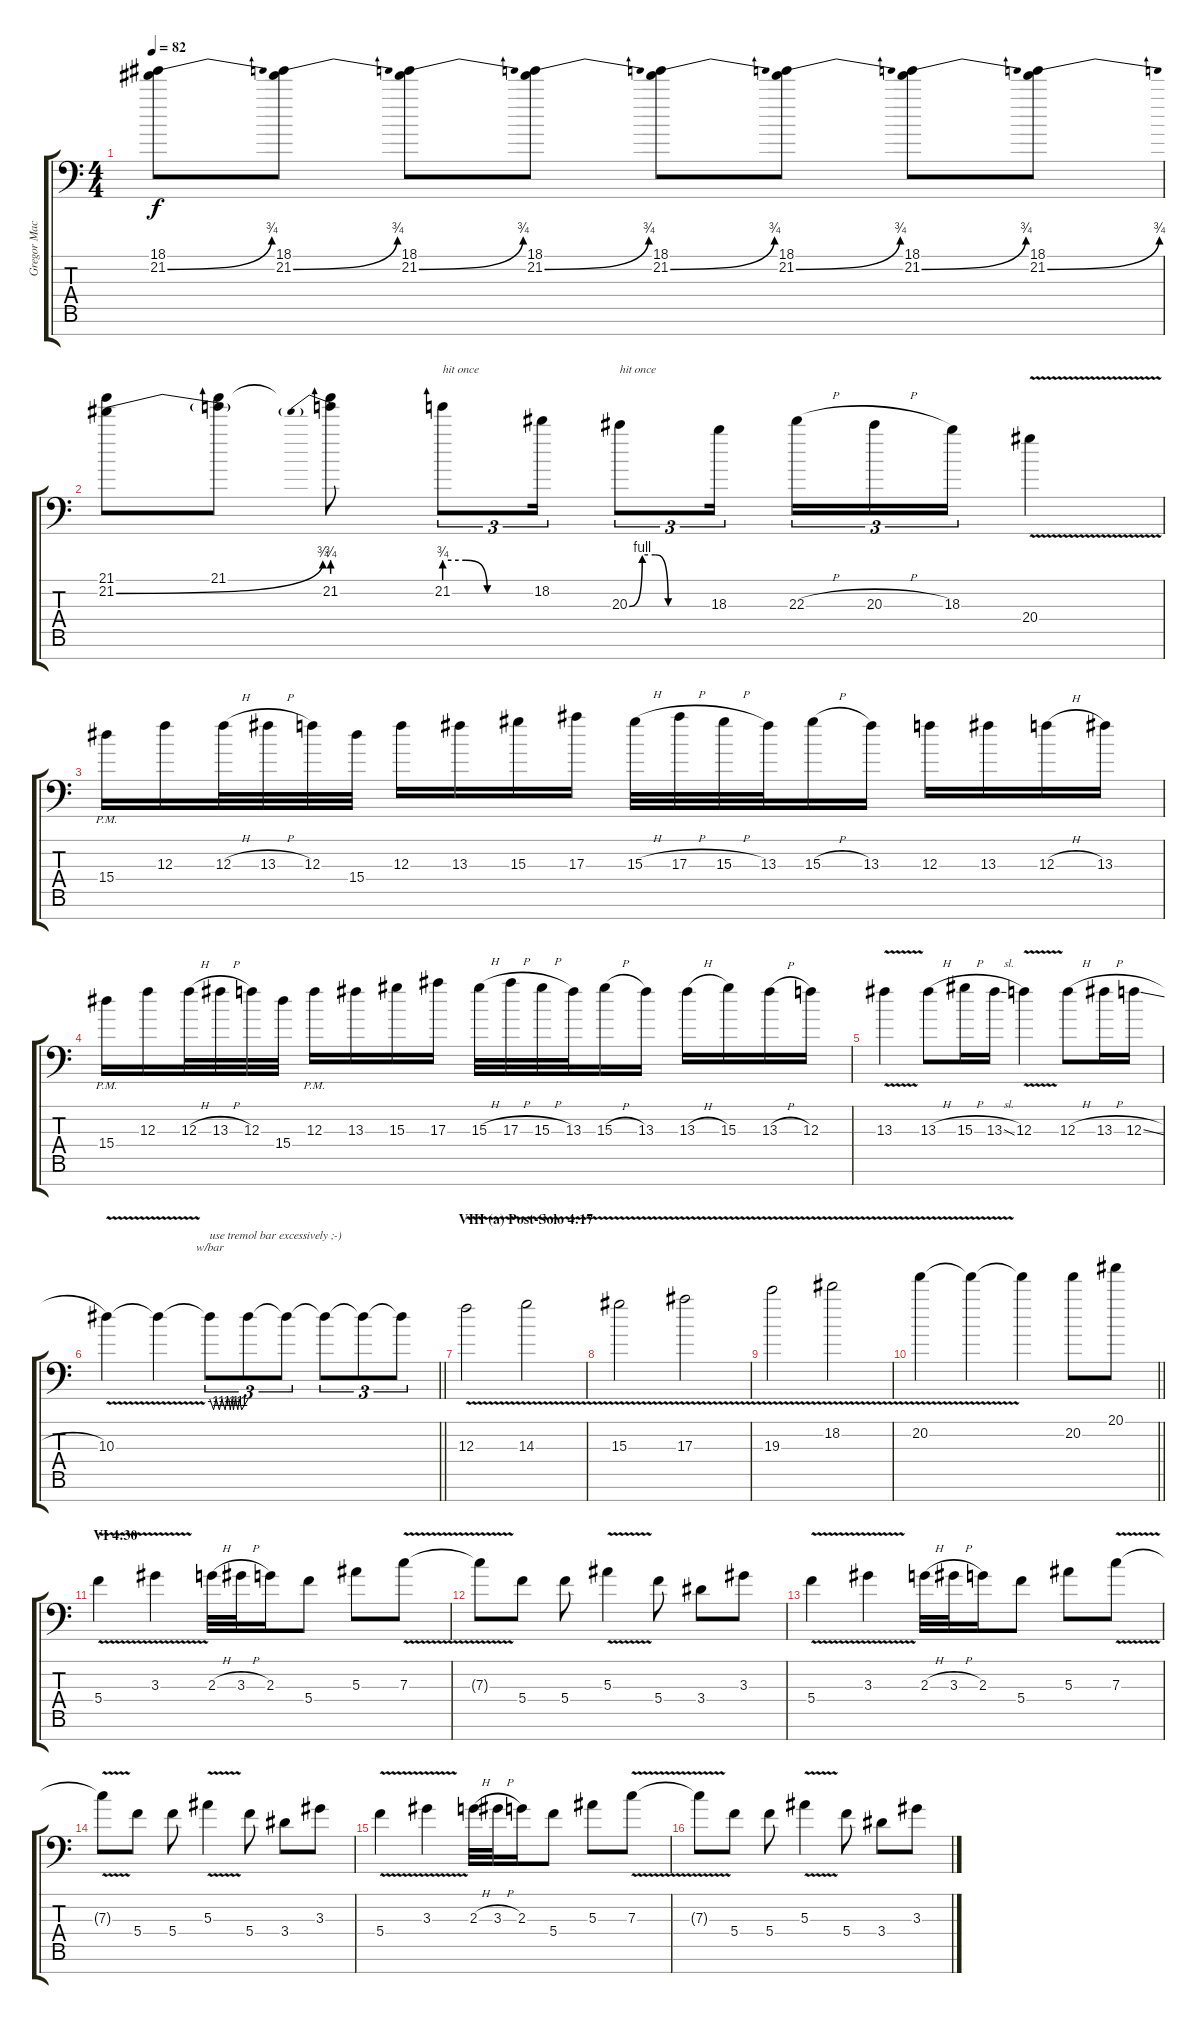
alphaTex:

\track ("Gregor Mackintosh (lead guitar)" "Gregor Mac") {instrument distortionguitar}
\staff {score tabs}
\tuning (D4 A3 F3 C3 G2 D2 A1) {hide}
\ts (4 4)
\tempo 82
\clef f4
\ks c
(18.1 21.2{be (bend 0 0 60 3)}).8{dy f} (18.1 21.2{be (bend 0 0 60 3)}).8 (18.1 21.2{be (bend 0 0 60 3)}).8 (18.1 21.2{be (bend 0 0 60 3)}).8 (18.1 21.2{be (bend 0 0 60 3)}).8 (18.1 21.2{be (bend 0 0 60 3)}).8 (18.1 21.2{be (bend 0 0 60 3)}).8 (18.1 21.2{be (bend 0 0 60 3)}).8 |
(21.1 21.2{be (bend 0 0 60 3)}).8 (21.1 21.2{t}).8 (21.1{t} 21.2{be (prebend 0 3 60 3)}).8 21.2{be (custom 0 3 15 3 30 0 60 0)}.8{tu (3 2) txt "hit once"} 18.2.16{tu (3 2)} 20.3{be (custom 0 0 10 4 20 4 30 0 60 0)}.8{tu (3 2) txt "hit once"} 18.3.16{tu (3 2) beam splitsecondary} 22.3{h}.16{tu (3 2)} 20.3{h}.16{tu (3 2)} 18.3.16{tu (3 2)} 20.4{v}.4 |
15.4{pm}.16 12.3.16 12.3{h}.32 13.3{h}.32 12.3.32 15.4.32 12.3.16 13.3.16 15.3.16 17.3.16 15.3{h}.32 17.3{h}.32 15.3{h}.32 13.3.32 15.3{h}.16 13.3.16 12.3.16 13.3.16 12.3{h}.16 13.3.16 |
15.4{pm}.16 12.3.16 12.3{h}.32 13.3{h}.32 12.3.32 15.4.32 12.3{pm}.16 13.3.16 15.3.16 17.3.16 15.3{h}.32 17.3{h}.32 15.3{h}.32 13.3.32 15.3{h}.16 13.3.16 13.3{h}.16 15.3.16 13.3{h}.16 12.3.16 |
13.3{v}.4 13.3{h}.8 15.3{h}.16 13.3{sl}.16 12.3{v}.4 12.3{h}.8 13.3{h}.16 12.3{sl}.16 |
\barLineRight lightlight
10.3{v}.4 10.3{t}.4 10.3{t}.8{tu (3 2) tbe (custom default 0 0 6 -4 10 0 15 -4 19 0 24 -4 27 0 30 0 32 -4 35 0 37 -4 40 0 44 -4 46 0 50 -4 60 0) txt "use tremol bar excessively ;-)"} 10.3{t}.8{tu (3 2)} 10.3{t}.8{tu (3 2)} 10.3{t}.8{tu (3 2)} 10.3{t}.8{tu (3 2)} 10.3{t}.8{tu (3 2)} |
\section ("" "VIII (a) Post-Solo 4:17")
12.3{v}.2 14.3{v}.2 |
15.3{v}.2 17.3{v}.2 |
19.3{v}.2 18.2{v}.2 |
\barLineRight lightlight
20.2{v}.4 20.2{t}.4 20.2{t}.4 20.2.8 20.1.8 |
\section ("" "VI 4:30")
5.4{v}.4 3.3{v}.4 2.3{h}.32 3.3{h}.32 2.3.16 5.4.8 5.3.8 7.3{v}.8 |
7.3{t}.8 5.4.8 5.4.8 5.3{v}.4 5.4.8 3.4.8 3.3.8 |
5.4{v}.4 3.3{v}.4 2.3{h}.32 3.3{h}.32 2.3.16 5.4.8 5.3.8 7.3{v}.8 |
7.3{t}.8 5.4.8 5.4.8 5.3{v}.4 5.4.8 3.4.8 3.3.8 |
5.4{v}.4 3.3{v}.4 2.3{h}.32 3.3{h}.32 2.3.16 5.4.8 5.3.8 7.3{v}.8 |
7.3{t}.8 5.4.8 5.4.8 5.3{v}.4 5.4.8 3.4.8 3.3.8
